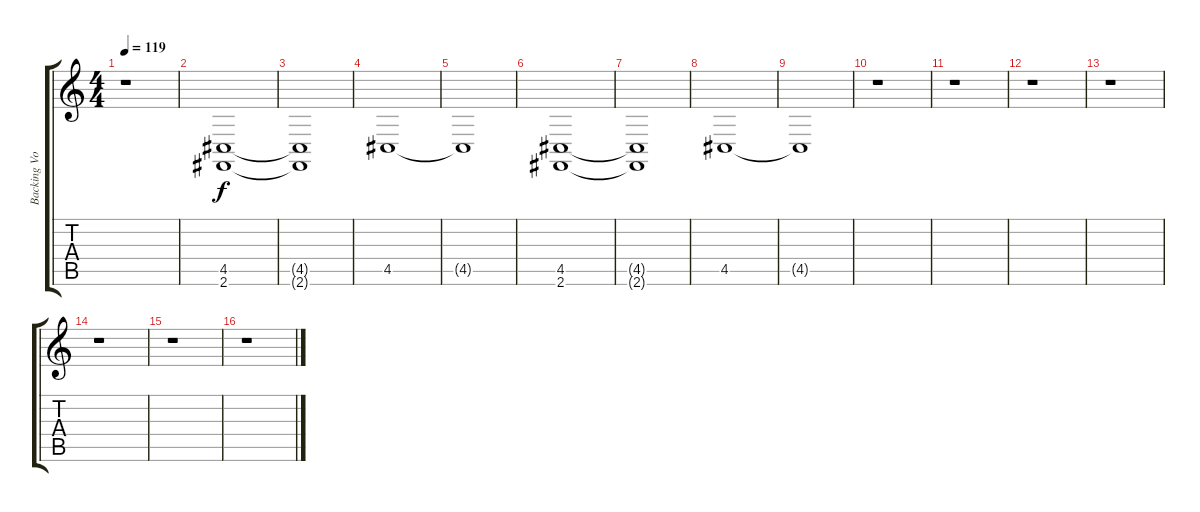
\track ("Backing Vocals" "Backing Vo") {instrument choiraahs}
\staff {score tabs}
\tuning (E4 B3 G3 D3 A2 E2) {hide}
\ts (4 4)
\tempo 119
\clef g2
\ks c
r.1{dy f instrument choiraahs} |
(4.5 2.6).1 |
(4.5{t} 2.6{t}).1 |
4.5.1 |
4.5{t}.1 |
(4.5 2.6).1 |
(4.5{t} 2.6{t}).1 |
4.5.1 |
4.5{t}.1 |
r.1 |
r.1 |
r.1 |
r.1 |
r.1 |
r.1 |
r.1
